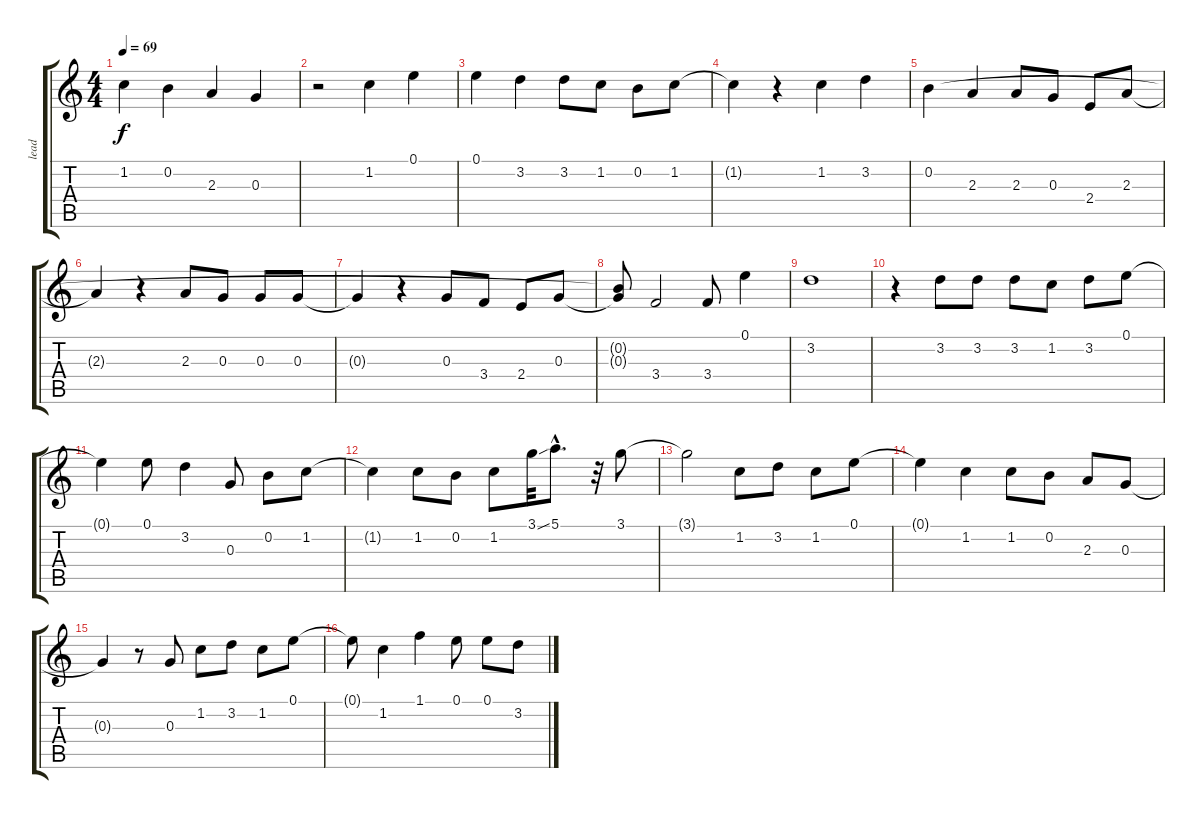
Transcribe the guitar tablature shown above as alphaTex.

\track ("lead" "lead") {instrument electricbassfinger}
\staff {score tabs}
\tuning (E4 B3 G3 D3 A2 E2) {hide}
\ts (4 4)
\tempo 69
\clef g2
\ks c
1.2.4{dy f} 0.2.4 2.3.4 0.3.4 |
r.2 1.2.4 0.1.4 |
0.1.4 3.2.4 3.2.8 1.2.8 0.2.8 1.2.8 |
1.2{t}.4 r.4 1.2.4 3.2.4 |
0.2.4 2.3.4 2.3.8 0.3.8 2.4.8 2.3.8 |
2.3{t}.4 r.4 2.3.8 0.3.8 0.3.8 0.3.8 |
0.3{t}.4 r.4 0.3.8 3.4.8 2.4.8 0.3.8 |
(0.2{t} 0.3{t}).8 3.4.2 3.4.8 0.1.4 |
3.2.1 |
r.4 3.2.8 3.2.8 3.2.8 1.2.8 3.2.8 0.1.8 |
0.1{t}.4 0.1.8 3.2.4 0.3.8 0.2.8 1.2.8 |
1.2{t}.4 1.2.8 0.2.8 1.2.8 3.1{ss}.32 5.1{hac}.8{d} r.32 3.1.8 |
3.1{t}.2 1.2.8 3.2.8 1.2.8 0.1.8 |
0.1{t}.4 1.2.4 1.2.8 0.2.8 2.3.8 0.3.8 |
0.3{t}.4 r.8 0.3.8 1.2.8 3.2.8 1.2.8 0.1.8 |
0.1{t}.8 1.2.4 1.1.4 0.1.8 0.1.8 3.2.8
